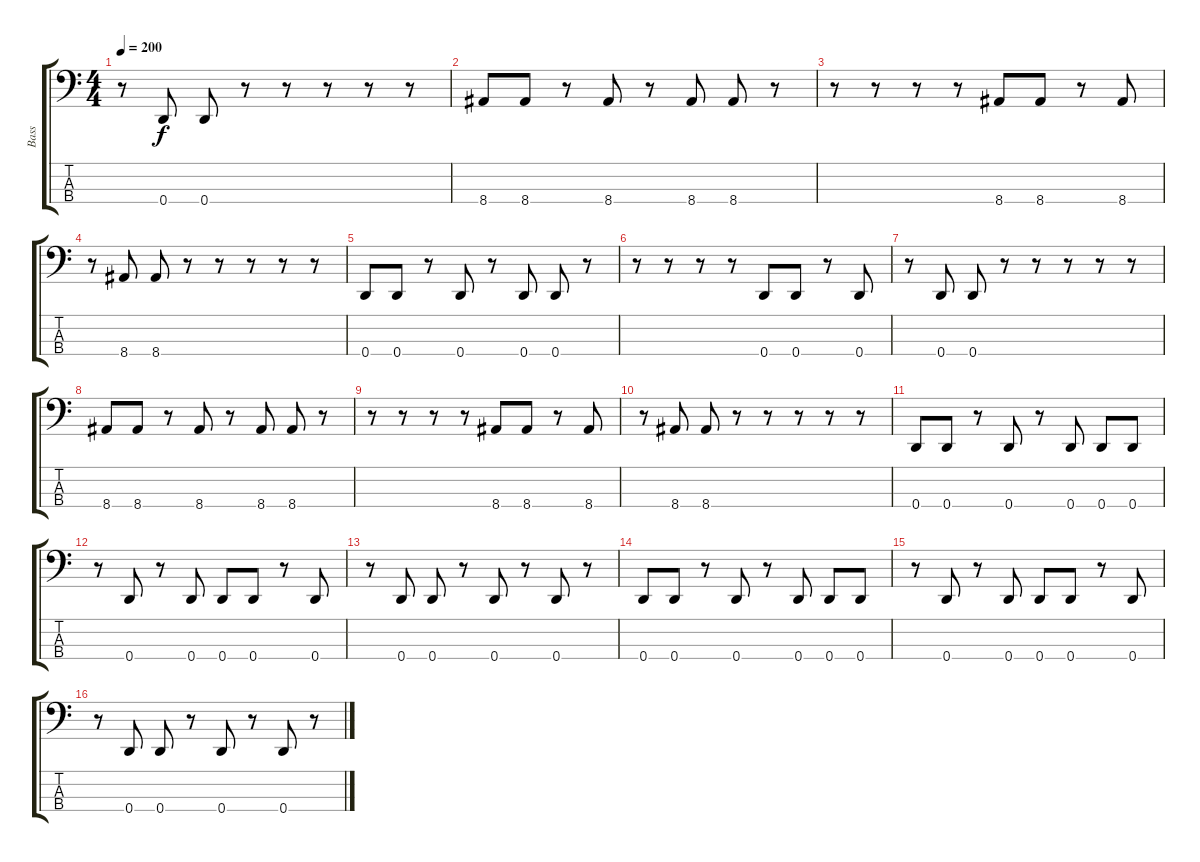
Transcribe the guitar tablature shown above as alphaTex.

\track ("Bass" "Bass") {instrument electricbasspick}
\staff {score tabs}
\tuning (G2 D2 A1 D1) {hide}
\ts (4 4)
\tempo 200
\clef f4
\ks c
r.8{dy f} 0.4.8 0.4.8 r.8 r.8 r.8 r.8 r.8 |
8.4.8 8.4.8 r.8 8.4.8 r.8 8.4.8 8.4.8 r.8 |
r.8 r.8 r.8 r.8 8.4.8 8.4.8 r.8 8.4.8 |
r.8 8.4.8 8.4.8 r.8 r.8 r.8 r.8 r.8 |
0.4.8 0.4.8 r.8 0.4.8 r.8 0.4.8 0.4.8 r.8 |
r.8 r.8 r.8 r.8 0.4.8 0.4.8 r.8 0.4.8 |
r.8 0.4.8 0.4.8 r.8 r.8 r.8 r.8 r.8 |
8.4.8 8.4.8 r.8 8.4.8 r.8 8.4.8 8.4.8 r.8 |
r.8 r.8 r.8 r.8 8.4.8 8.4.8 r.8 8.4.8 |
r.8 8.4.8 8.4.8 r.8 r.8 r.8 r.8 r.8 |
0.4.8 0.4.8 r.8 0.4.8 r.8 0.4.8 0.4.8 0.4.8 |
r.8 0.4.8 r.8 0.4.8 0.4.8 0.4.8 r.8 0.4.8 |
r.8 0.4.8 0.4.8 r.8 0.4.8 r.8 0.4.8 r.8 |
0.4.8 0.4.8 r.8 0.4.8 r.8 0.4.8 0.4.8 0.4.8 |
r.8 0.4.8 r.8 0.4.8 0.4.8 0.4.8 r.8 0.4.8 |
r.8 0.4.8 0.4.8 r.8 0.4.8 r.8 0.4.8 r.8
